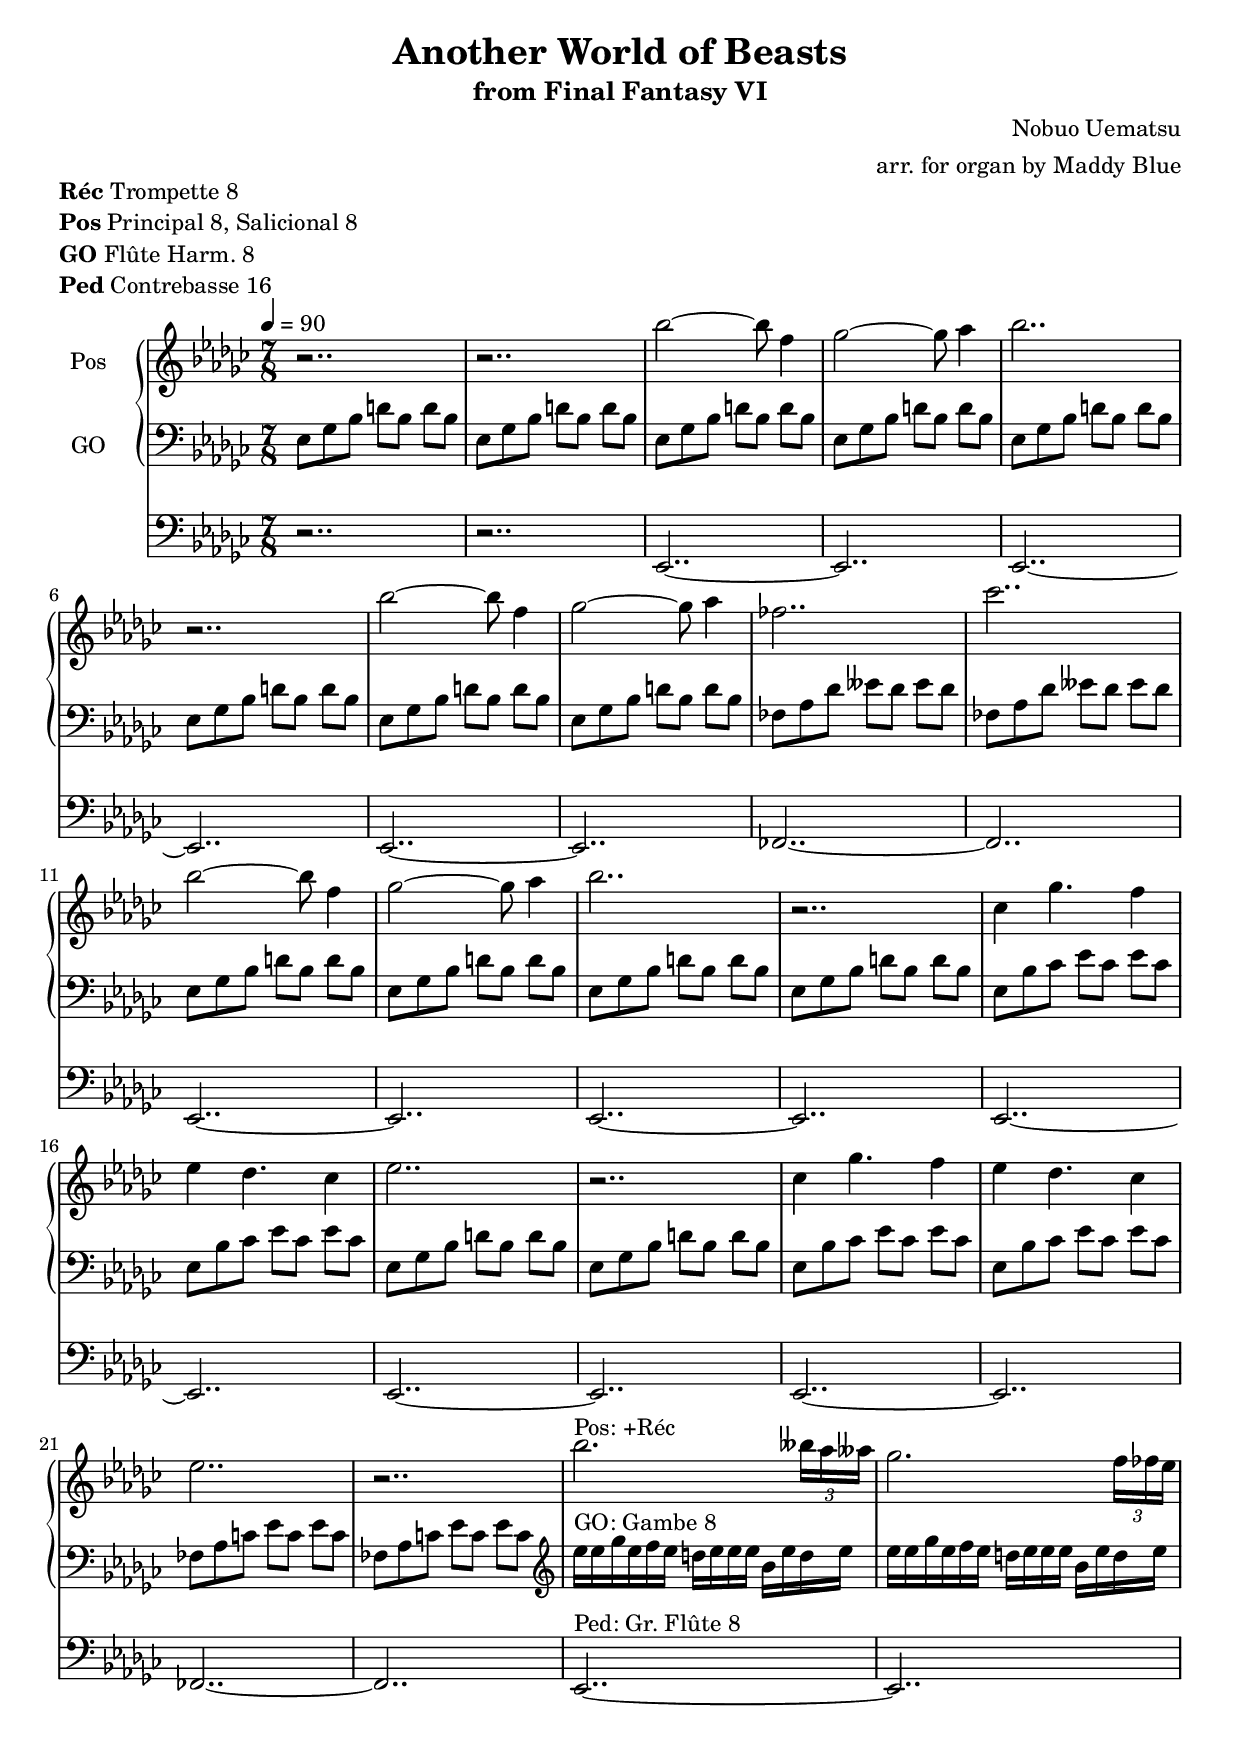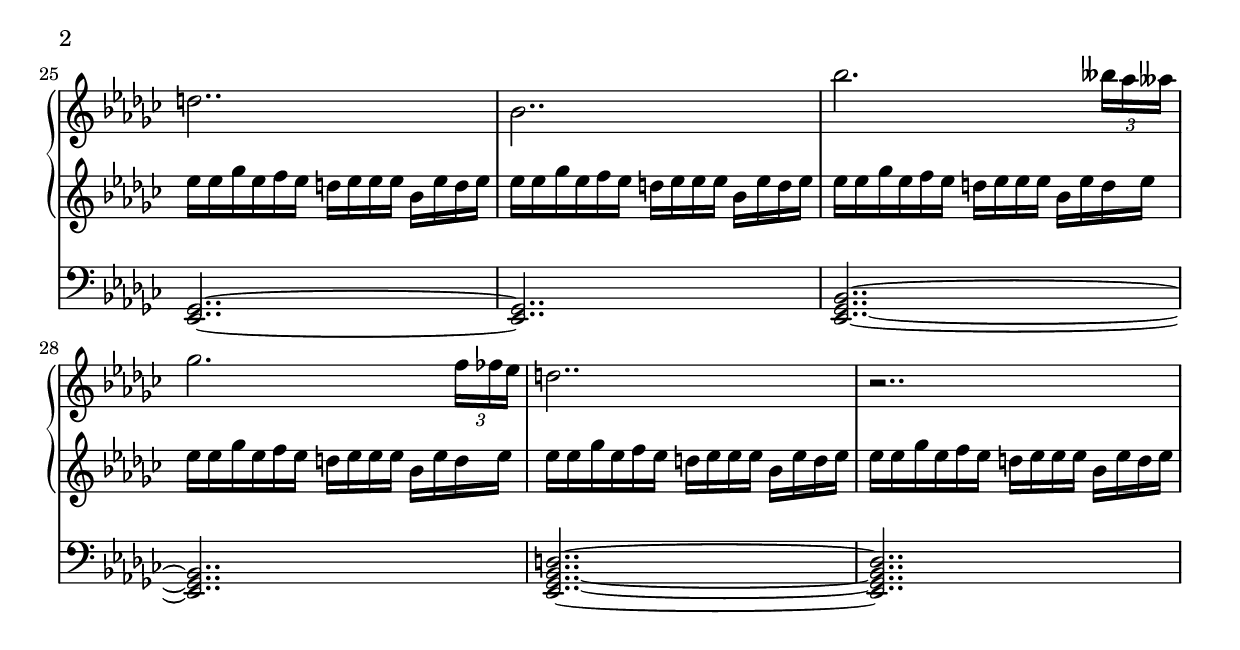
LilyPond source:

\version "2.23.13"
\include "english.ly"

\header {
  title = "Another World of Beasts"
  subtitle = "from Final Fantasy VI"
  composer = "Nobuo Uematsu"
  arranger = "arr. for organ by Maddy Blue"
}

\score {
  \header {
    piece = \markup {
      \column {
        \line { \bold Réc Trompette 8 }
        \line { \bold Pos Principal 8, Salicional 8 }
        \line { \bold GO Flûte Harm. 8 }
        \line { \bold Ped Contrebasse 16 }
      }
    }
  }
  <<
    \new PianoStaff <<
      \new Staff
      \with { instrumentName = "Pos" }
      \relative c''' {
        \tempo 4 = 90
        \time 7/8
        \key gf \major

        r2.. r
        bf2 ~ bf8 f4 gf2 ~ gf8 af4 bf2.. r
        bf2 ~ bf8 f4 gf2 ~ gf8 af4 ff2.. cf'
        bf2 ~ bf8 f4 gf2 ~ gf8 af4 bf2.. r
        \repeat unfold 2 { cf,4 gf'4. f4 ef df4. cf4 ef2.. r }

        bf'2. ^ "Pos: +Réc" \tuplet 3/2 { bff16 af aff }
        gf2. \tuplet 3/2 { f16 ff ef }
        d2.. bf
        bf'2. \tuplet 3/2 { bff16 af aff }
        gf2. \tuplet 3/2 { f16 ff ef }
        d2.. r
      }

      \new Staff
      \with { instrumentName = "GO" }
      \relative {
        \time 7/8
        \key gf \major
        \clef bass

        \repeat unfold 8 { ef8[ gf bf] d[ bf] d[ bf] }
        \repeat unfold 2 { ff[ af df] eff[ df] eff[ df] }
        \repeat unfold 4 { ef,8[ gf bf] d[ bf] d[ bf] }
        \repeat unfold 2 { ef,[ bf' cf] ef[ cf] ef[ cf] }
        \repeat unfold 2 { ef,8[ gf bf] d[ bf] d[ bf] }
        \repeat unfold 2 { ef,[ bf' cf] ef[ cf] ef[ cf] }
        \repeat unfold 2 { ff,[ af c] ef[ c] ef[ c] }

        \clef treble
        ef'16[ ^ "GO: Gambe 8" ef gf ef f ef] d[ ef ef ef] bf[ ef d ef]
        \repeat unfold 7 { ef[ ef gf ef f ef] d[ ef ef ef] bf[ ef d ef] }
      }
    >>

    % pedal
    \new Staff \relative c, {
      \time 7/8
      \key gf \major
      \clef bass

      r2.. r
      \repeat unfold 3 { ef2.. ~ ef }
      ff ~ ff
      \repeat unfold 5 { ef2.. ~ ef }
      ff ~ ff
      ef2.. ^ "Ped: Gr. Flûte 8" ~ ef
      <ef gf> ~ <ef gf>
      <ef gf bf> ~ <ef gf bf>
      <ef gf bf d> ~ <ef gf bf d>
    }
  >>
}
